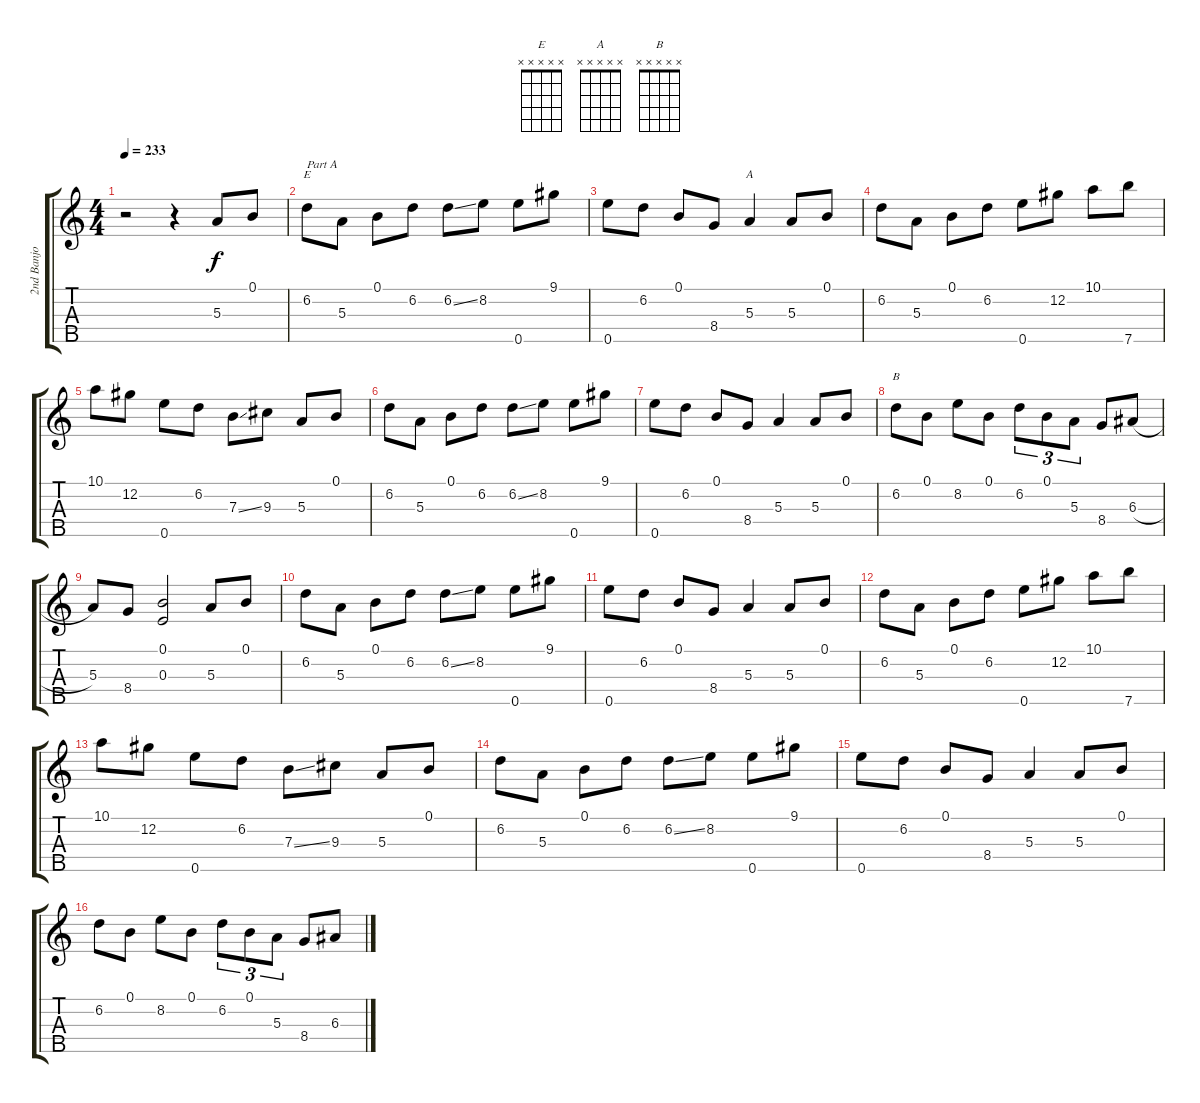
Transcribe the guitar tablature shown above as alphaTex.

\track ("2nd Banjo" "2nd Banjo") {instrument banjo}
\staff {score tabs}
\tuning (B3 Ab3 E3 B2 E4) {hide}
\displaytranspose 12
\chord ("E" x x x x x) {firstfret 0}
\chord ("A" x x x x x) {firstfret 0}
\chord ("B" x x x x x) {firstfret 0}
\ts (4 4)
\tempo 233
\clef g2
\ks c
r.2{dy f} r.4 5.3.8 0.1.8 |
6.2.8{ch "E" txt "Part A"} 5.3.8 0.1.8 6.2.8 6.2{ss}.8 8.2.8 0.5.8 9.1.8 |
0.5.8 6.2.8 0.1.8 8.4.8 5.3.4{ch "A"} 5.3.8 0.1.8 |
6.2.8 5.3.8 0.1.8 6.2.8 0.5.8 12.2.8 10.1.8 7.5.8 |
10.1.8 12.2.8 0.5.8 6.2.8 7.3{ss}.8 9.3.8 5.3.8 0.1.8 |
6.2.8 5.3.8 0.1.8 6.2.8 6.2{ss}.8 8.2.8 0.5.8 9.1.8 |
0.5.8 6.2.8 0.1.8 8.4.8 5.3.4 5.3.8 0.1.8 |
6.2.8{ch "B"} 0.1.8 8.2.8 0.1.8 6.2.8{tu (3 2)} 0.1.8{tu (3 2)} 5.3.8{tu (3 2)} 8.4.8 6.3{h}.8 |
5.3.8 8.4.8 (0.1 0.3).2 5.3.8 0.1.8 |
6.2.8 5.3.8 0.1.8 6.2.8 6.2{ss}.8 8.2.8 0.5.8 9.1.8 |
0.5.8 6.2.8 0.1.8 8.4.8 5.3.4 5.3.8 0.1.8 |
6.2.8 5.3.8 0.1.8 6.2.8 0.5.8 12.2.8 10.1.8 7.5.8 |
10.1.8 12.2.8 0.5.8 6.2.8 7.3{ss}.8 9.3.8 5.3.8 0.1.8 |
6.2.8 5.3.8 0.1.8 6.2.8 6.2{ss}.8 8.2.8 0.5.8 9.1.8 |
0.5.8 6.2.8 0.1.8 8.4.8 5.3.4 5.3.8 0.1.8 |
6.2.8 0.1.8 8.2.8 0.1.8 6.2.8{tu (3 2)} 0.1.8{tu (3 2)} 5.3.8{tu (3 2)} 8.4.8 6.3{h}.8
